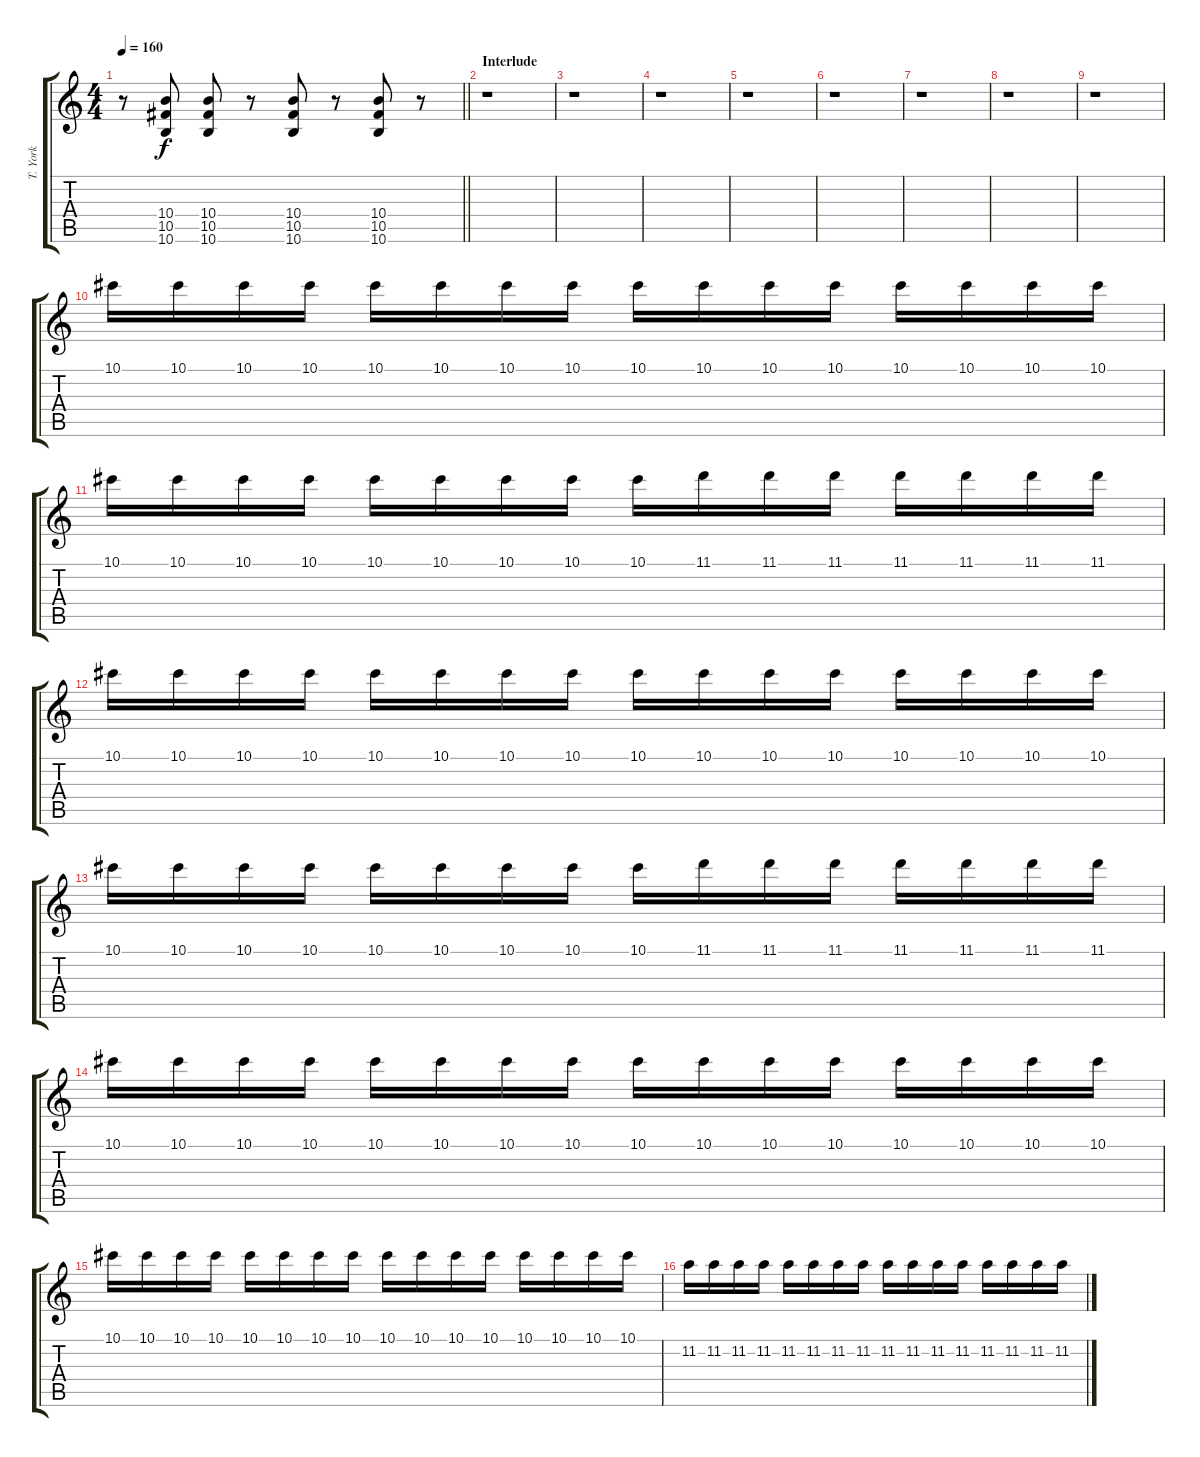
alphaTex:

\track ("T. York" "T. York") {instrument distortionguitar}
\staff {score tabs}
\tuning (Eb4 Bb3 Gb3 Db3 Ab2 Db2) {hide}
\ts (4 4)
\tempo 160
\clef g2
\barLineRight lightlight
\ks c
r.8{dy f} (10.4 10.5 10.6).8 (10.4 10.5 10.6).8 r.8 (10.4 10.5 10.6).8 r.8 (10.4 10.5 10.6).8 r.8 |
\section ("" "Interlude")
r.1 |
r.1 |
r.1 |
r.1 |
r.1 |
r.1 |
r.1 |
r.1 |
10.1.16{volume 12} 10.1.16 10.1.16 10.1.16 10.1.16 10.1.16 10.1.16 10.1.16 10.1.16 10.1.16 10.1.16 10.1.16 10.1.16 10.1.16 10.1.16 10.1.16 |
10.1.16 10.1.16 10.1.16 10.1.16 10.1.16 10.1.16 10.1.16 10.1.16 10.1.16 11.1.16 11.1.16 11.1.16 11.1.16 11.1.16 11.1.16 11.1.16 |
10.1.16 10.1.16 10.1.16 10.1.16 10.1.16 10.1.16 10.1.16 10.1.16 10.1.16 10.1.16 10.1.16 10.1.16 10.1.16 10.1.16 10.1.16 10.1.16 |
10.1.16 10.1.16 10.1.16 10.1.16 10.1.16 10.1.16 10.1.16 10.1.16 10.1.16 11.1.16 11.1.16 11.1.16 11.1.16 11.1.16 11.1.16 11.1.16 |
10.1.16 10.1.16 10.1.16 10.1.16 10.1.16 10.1.16 10.1.16 10.1.16 10.1.16 10.1.16 10.1.16 10.1.16 10.1.16 10.1.16 10.1.16 10.1.16 |
10.1.16 10.1.16 10.1.16 10.1.16 10.1.16 10.1.16 10.1.16 10.1.16 10.1.16 10.1.16 10.1.16 10.1.16 10.1.16 10.1.16 10.1.16 10.1.16 |
11.2.16 11.2.16 11.2.16 11.2.16 11.2.16 11.2.16 11.2.16 11.2.16 11.2.16 11.2.16 11.2.16 11.2.16 11.2.16 11.2.16 11.2.16 11.2.16
